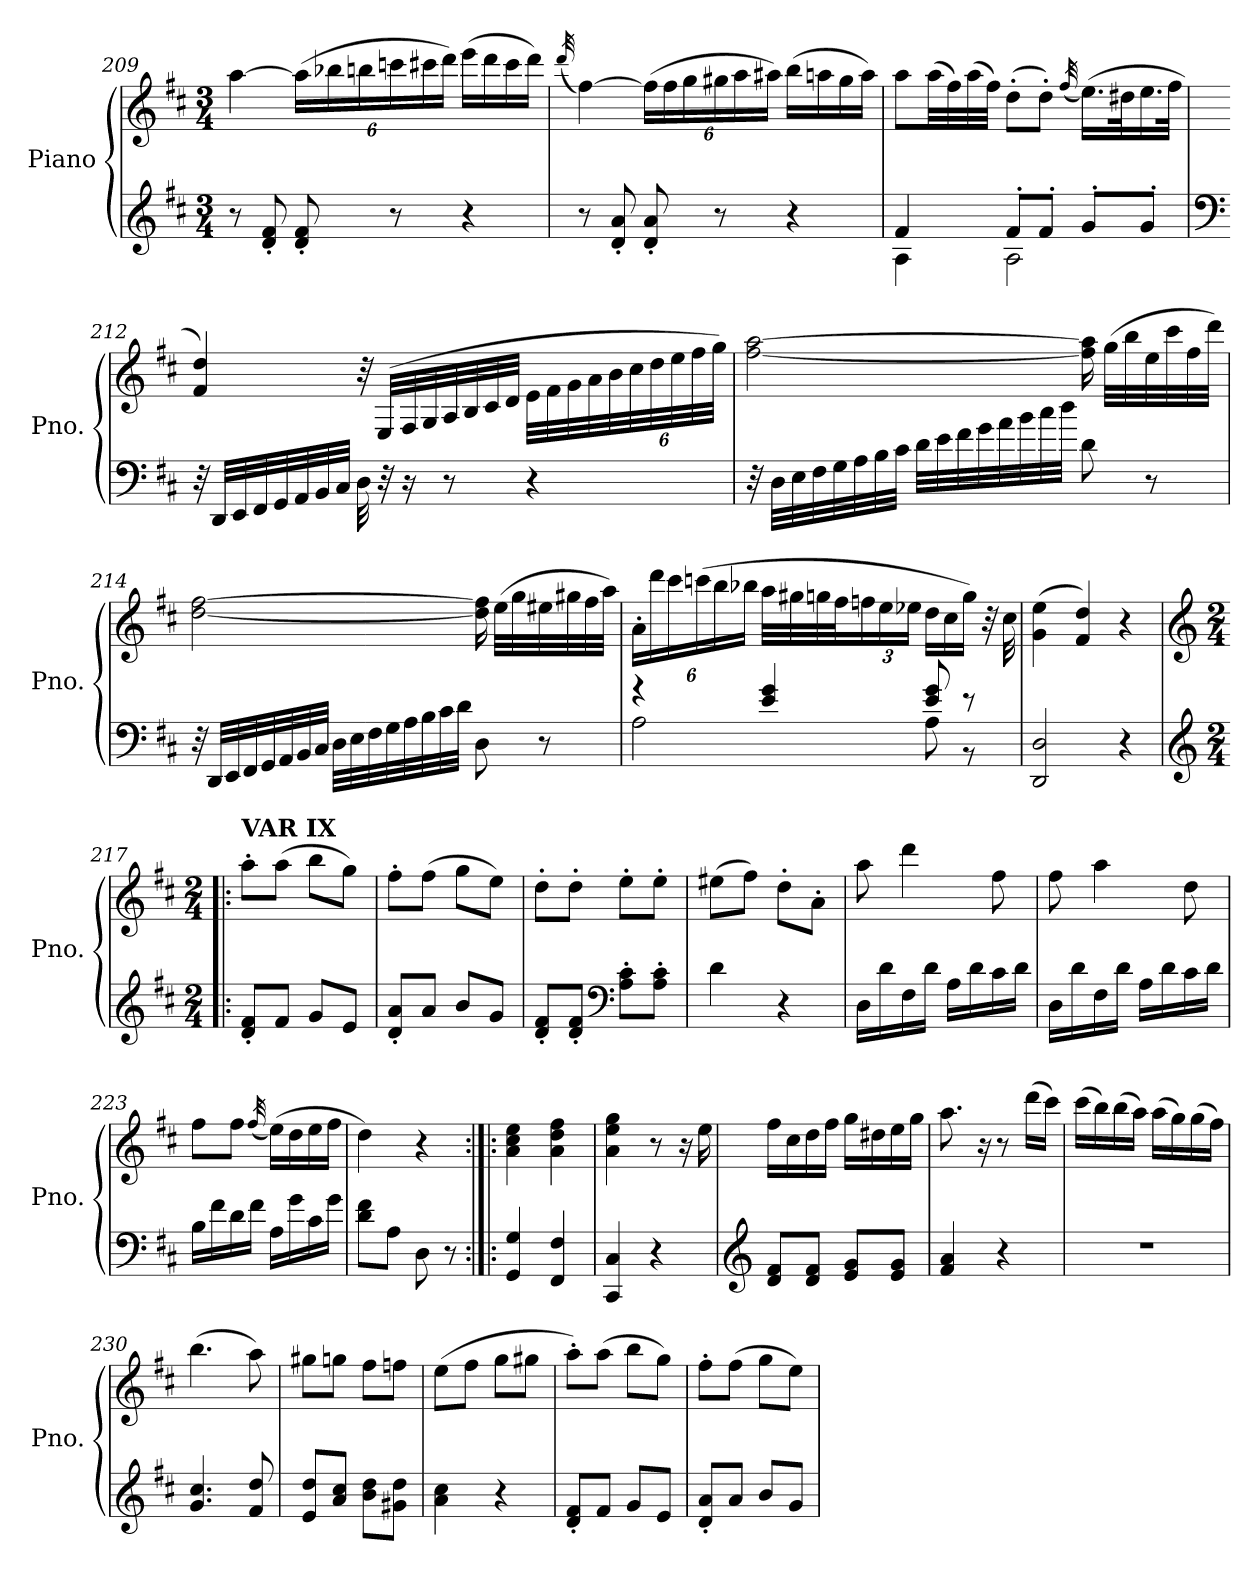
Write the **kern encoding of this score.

**kern	**kern
*part1	*part1
*staff2	*staff1
*I"Piano	*
*I'Pno.	*
!!LO:LB:g=z
*clefG2	*clefG2
*k[f#c#]	*k[f#c#]
*D:	*D:
*M3/4	*M3/4
=209	=209
8r	[4aa\
8d/' 8f#/'	.
*	*Xbrackettup
8d/' 8f#/'	(>24aa\LL]
.	24bb-X\
.	24bbn\
8r	24cccn\
.	24ccc#X\
.	24ddd\JJ)
4r	(>16eee\LL
.	16ddd\
.	16ccc#\
.	16ddd\JJ)
=210	=210
.	(<32qddd/
8r	[4ff#\)
8d/' 8a/'	.
8d/' 8a/'	(>24ff#\LL]
.	24ff#\
.	24gg\
8r	24gg#X\
.	24aa\
.	24aa#X\JJ)
4r	(>16bb\LL
.	16aan\
.	16gg#\
.	16aa\JJ)
!!LO:LB:g=z
=211	=211
*^	*
4f#/	4A\	8aa\L
.	.	(>32aa\LL
.	.	32ff#\)
.	.	(>32aa\
.	.	32ff#\JJJ)
8f#'/L	2A\	(>8dd'\L
8f#'/J	.	8dd'\J)
.	.	(<32qff#/
8g'/L	.	(>16.ee\LL)
.	.	32dd#X\K
8g'/J	.	16.ee\
.	.	32ff#\JJk
*v	*v	*
=212	=212
*clefF4	*
32r	4f#/ 4dd/)
32DD/LLL	.
32EE/	.
32FF#/	.
32GG/	.
32AA/	.
32BB/	.
32C#/JJJ	.
32D\	32r
32r	(>32E/LLL
16r	32F#/
.	32G/
8r	32A/
.	32B/
.	32c#/
.	32d/JJJ
4r	32e\LLL
.	32f#\
.	32g\
.	32a\
.	48b\
.	48cc#\
.	48dd\
.	48ee\
.	48ff#\
.	48gg\JJJ)
!!LO:LB:g=z
=213	=213
32r	[2ff#\ [2aa\
32D\LLL	.
32E\	.
32F#\	.
32G\	.
32A\	.
32B\	.
32c#\JJJ	.
32d\LLL	.
32e\	.
32f#\	.
32g\	.
32a\	.
32b\	.
32cc#\	.
32dd\JJJ	.
8d\	16ff#\] 16aa\]
.	(>32gg\LLL
.	32bb\
8r	32ee\
.	32ccc#\
.	32ff#\
.	32ddd\JJJ)
!!LO:LB:g=z
=214	=214
32r	[2dd\ [2ff#\
32DD/LLL	.
32EE/	.
32FF#/	.
32GG/	.
32AA/	.
32BB/	.
32C#/JJJ	.
32D\LLL	.
32E\	.
32F#\	.
32G\	.
32A\	.
32B\	.
32c#\	.
32d\JJJ	.
8D\	16dd\] 16ff#\]
.	(>32ee\LLL
.	32gg\
8r	32ee#X\
.	32gg#X\
.	32ff#\
.	32aa\JJJ)
=215	=215
*^	*
4r	2A\	24a'\LL
.	.	24ddd\
.	.	24ccc#\
.	.	(>24cccn\
.	.	24bb\
.	.	24bb-X\JJ
4e/ 4g/	.	32aa\LLL
.	.	32gg#X\
.	.	32ggn\
.	.	32ff#\J
.	.	24ffn\
.	.	24ee\
.	.	24ee-X\JJ
8e/ 8g/	8A\	16dd\LL
.	.	16cc#\
8r	8r	16gg\JJ)
.	.	32r
.	.	32cc#\
!!LO:LB:g=z
=216	=216	=216
2DD/ 2D/	2ryy	(>4g\ 4ee\
.	.	4f#/ 4dd/)
4r	4ryy	4r
*v	*v	*
=217!|:	=217!|:
*clefG2	*clefG2
*M2/4	*M2/4
*^	*
!	!	!LO:TX:a:B:t=VAR IX
*v	*v	*
8d/' 8f#/'L	8aa'\L
8f#/J	(>8aa\J
8g/L	8bb\L
8e/J	8gg\J)
=218	=218
8d/' 8a/'L	8ff#'\L
8a/J	(>8ff#\J
8b/L	8gg\L
8g/J	8ee\J)
=219	=219
8d/' 8f#/'L	8dd'\L
8d/' 8f#/'J	8dd'\J
*clefF4	*
8A\' 8c#\'L	8ee'\L
8A\' 8c#\'J	8ee'\J
=220	=220
4d\	(>8ee#X\L
.	8ff#\J)
4r	8dd'\L
.	8a'\J
=221	=221
16D\LL	8aa\
16d\	.
16F#\	4ddd\
16d\JJ	.
16A\LL	.
16d\	.
16c#\	8ff#\
16d\JJ	.
=222	=222
16D\LL	8ff#\
16d\	.
16F#\	4aa\
16d\JJ	.
16A\LL	.
16d\	.
16c#\	8dd\
16d\JJ	.
!!LO:PB:g=z
=223	=223
16B\LL	8ff#\L
16f#\	.
16d\	8ff#\J
16f#\JJ	.
.	(<32qff#/
16A\LL	(>16ee\LL)
16g\	16dd\
16c#\	16ee\
16g\JJ	16ff#\JJ
=224	=224
8d\ 8f#\L	4dd\)
8A\J	.
8D\	4r
8r	.
=225:|!|:	=225:|!|:
4GG/ 4G/	4a\ 4cc#\ 4ee\
4FF#/ 4F#/	4a\ 4dd\ 4ff#\
=226	=226
4CC#/ 4C#/	4a\ 4ee\ 4gg\
4r	8r
.	16r
.	16ee\
=227	=227
*clefG2	*
8d/ 8f#/L	16ff#\LL
.	16cc#\
8d/ 8f#/J	16dd\
.	16ff#\JJ
8e/ 8g/L	16gg\LL
.	16dd#X\
8e/ 8g/J	16ee\
.	16gg\JJ
=228	=228
4f#/ 4a/	8.aa\
.	16r
4r	8r
.	(>16ddd\LL
.	16ccc#\JJ)
!!LO:LB:g=z
=229	=229
2r	(>16ccc#\LL
.	16bb\)
.	(>16bb\
.	16aa\JJ)
.	(>16aa\LL
.	16gg\)
.	(>16gg\
.	16ff#\JJ)
=230	=230
4.g/ 4.cc#/	(>4.bb\
8f#/ 8dd/	8aa\)
=231	=231
8e/ 8dd/L	8gg#X\L
8a/ 8cc#/J	8ggn\J
8b\ 8dd\L	8ff#\L
8g#X\ 8dd\J	8ffn\J
=232	=232
4a\ 4cc#\	(>8ee\L
.	8ff#\J
4r	8gg\L
.	8gg#X\J
=233	=233
8d/' 8f#/'L	8aa'\L)
8f#/J	(>8aa\J
8g/L	8bb\L
8e/J	8gg\J)
=234	=234
8d/' 8a/'L	8ff#'\L
8a/J	(>8ff#\J
8b/L	8gg\L
8g/J	8ee\J)
=	=
*-	*-
